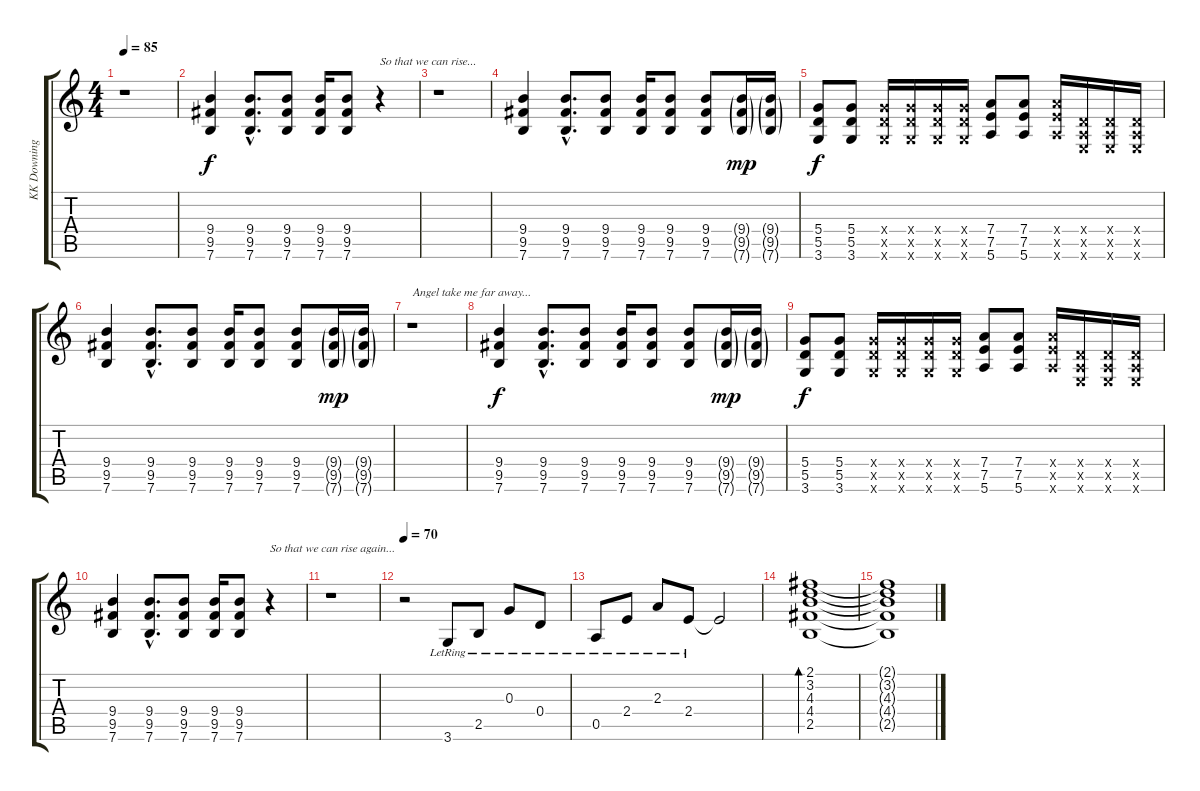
\track ("KK Downing" "KK Downing") {instrument acousticguitarsteel}
\staff {score tabs}
\tuning (E4 B3 G3 D3 A2 E2) {hide}
\ts (4 4)
\tempo 85
\clef g2
\ks c
r.1{dy mp} |
(9.4 9.5 7.6).4{dy f} (9.4{hac} 9.5{hac} 7.6{hac}).8{d} (9.4 9.5 7.6).8 (9.4 9.5 7.6).16 (9.4 9.5 7.6).8 r.4{txt "So that we can rise..."} |
r.1 |
(9.4 9.5 7.6).4 (9.4{hac} 9.5{hac} 7.6{hac}).8{d} (9.4 9.5 7.6).8 (9.4 9.5 7.6).16 (9.4 9.5 7.6).8 (9.4 9.5 7.6).8 (9.4{g} 9.5{g} 7.6{g}).16{dy mp} (9.4{g} 9.5{g} 7.6{g}).16 |
(5.4 5.5 3.6).8{dy f} (5.4 5.5 3.6).8 (5.4{x} 5.5{x} 3.6{x}).16 (5.4{x} 5.5{x} 3.6{x}).16 (5.4{x} 5.5{x} 3.6{x}).16 (5.4{x} 5.5{x} 3.6{x}).16 (7.4 7.5 5.6).8 (7.4 7.5 5.6).8 (7.4{x} 7.5{x} 5.6{x}).16 (0.4{x} 0.5{x} 0.6{x}).16 (0.4{x} 0.5{x} 0.6{x}).16 (0.4{x} 0.5{x} 0.6{x}).16 |
(9.4 9.5 7.6).4 (9.4{hac} 9.5{hac} 7.6{hac}).8{d} (9.4 9.5 7.6).8 (9.4 9.5 7.6).16 (9.4 9.5 7.6).8 (9.4 9.5 7.6).8 (9.4{g} 9.5{g} 7.6{g}).16{dy mp} (9.4{g} 9.5{g} 7.6{g}).16 |
r.1{txt "Angel take me far away..."} |
(9.4 9.5 7.6).4{dy f} (9.4{hac} 9.5{hac} 7.6{hac}).8{d} (9.4 9.5 7.6).8 (9.4 9.5 7.6).16 (9.4 9.5 7.6).8 (9.4 9.5 7.6).8 (9.4{g} 9.5{g} 7.6{g}).16{dy mp} (9.4{g} 9.5{g} 7.6{g}).16 |
(5.4 5.5 3.6).8{dy f} (5.4 5.5 3.6).8 (5.4{x} 5.5{x} 3.6{x}).16 (5.4{x} 5.5{x} 3.6{x}).16 (5.4{x} 5.5{x} 3.6{x}).16 (5.4{x} 5.5{x} 3.6{x}).16 (7.4 7.5 5.6).8 (7.4 7.5 5.6).8 (7.4{x} 7.5{x} 5.6{x}).16 (0.4{x} 0.5{x} 0.6{x}).16 (0.4{x} 0.5{x} 0.6{x}).16 (0.4{x} 0.5{x} 0.6{x}).16 |
(9.4 9.5 7.6).4 (9.4{hac} 9.5{hac} 7.6{hac}).8{d} (9.4 9.5 7.6).8 (9.4 9.5 7.6).16 (9.4 9.5 7.6).8 r.4{txt "So that we can rise again..."} |
r.1 |
\tempo 70
r.2 3.6{lr}.8 2.5{lr}.8 0.3{lr}.8 0.4{lr}.8 |
0.5{lr}.8 2.4{lr}.8 2.3{lr}.8 2.4{lr}.8 2.4{t}.2 |
(2.1 3.2 4.3 4.4 2.5).1{bd 480} |
(2.1{t} 3.2{t} 4.3{t} 4.4{t} 2.5{t}).1
